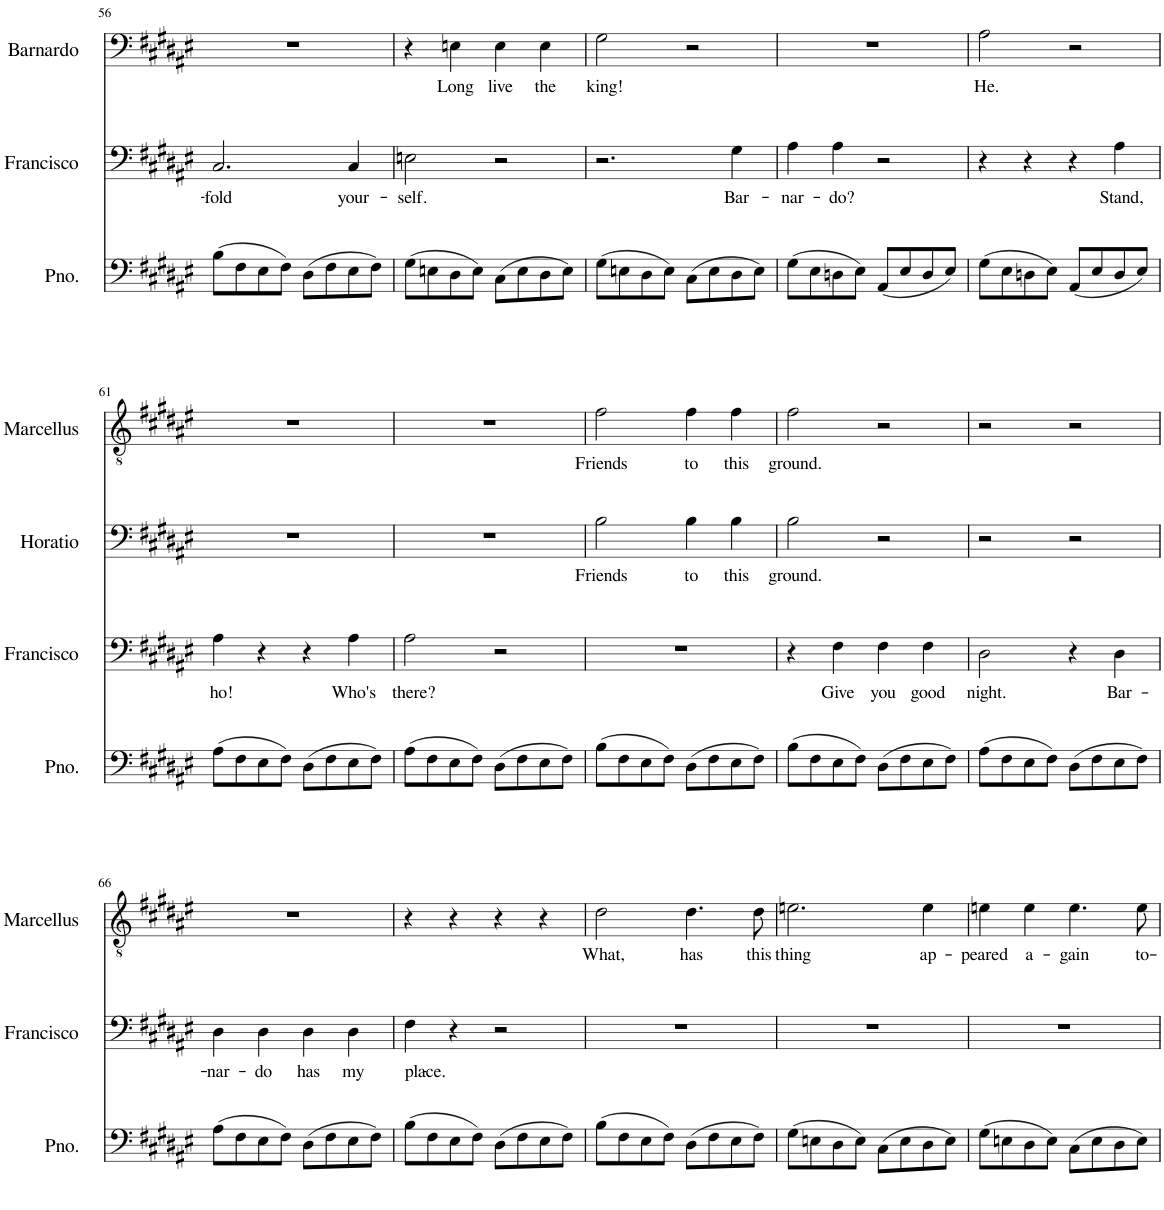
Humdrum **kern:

**kern	**kern	**text	**kern	**text	**kern	**text	**kern	**text
*part5	*part4	*part4	*part3	*part3	*part2	*part2	*part1	*part1
*staff5	*staff4	*staff4	*staff3	*staff3	*staff2	*staff2	*staff1	*staff1
*I"Piano	*I"Francisco	*	*I"Bernardo	*	*I"Horatio	*	*I"Marcellus	*
*I'Pno.	*I'Francisco	*	*	*	*I'Horatio	*	*I'Marcellus	*
!!LO:PB:g=z
*clefF4	*clefF4	*	*clefF4	*	*clefF4	*	*clefGv2	*
*k[f#c#g#d#a#e#]	*k[f#c#g#d#a#e#]	*	*k[f#c#g#d#a#e#]	*	*k[f#c#g#d#a#e#]	*	*k[f#c#g#d#a#e#]	*
*M4/4	*M4/4	*	*M4/4	*	*M4/4	*	*M4/4	*
=56	=56	=56	=56	=56	=56	=56	=56	=56
!	!	!LO:LY:b	!	!	!	!	!	!
8B\L	2.C#/	-fold	1r	.	1r	.	1r	.
8F#\	.	.	.	.	.	.	.	.
8E#\	.	.	.	.	.	.	.	.
8F#\J	.	.	.	.	.	.	.	.
8D#\L	.	.	.	.	.	.	.	.
8F#\	.	.	.	.	.	.	.	.
!	!	!LO:LY:b	!	!	!	!	!	!
8E#\	4C#/	your-	.	.	.	.	.	.
8F#\J	.	.	.	.	.	.	.	.
=57	=57	=57	=57	=57	=57	=57	=57	=57
!	!	!LO:LY:b	!	!	!	!	!	!
8G#\L	2En\	-self.	4r	.	1r	.	1r	.
8En\	.	.	.	.	.	.	.	.
!	!	!	!	!LO:LY:b	!	!	!	!
8D#\	.	.	4En\	Long	.	.	.	.
8E\J	.	.	.	.	.	.	.	.
!	!	!	!	!LO:LY:b	!	!	!	!
8C#\L	2r	.	4E\	live	.	.	.	.
8E\	.	.	.	.	.	.	.	.
!	!	!	!	!LO:LY:b	!	!	!	!
8D#\	.	.	4E\	the	.	.	.	.
8E\J	.	.	.	.	.	.	.	.
=58	=58	=58	=58	=58	=58	=58	=58	=58
!	!	!	!	!LO:LY:b	!	!	!	!
8G#\L	2.r	.	2G#\	king!	1r	.	1r	.
8En\	.	.	.	.	.	.	.	.
8D#\	.	.	.	.	.	.	.	.
8E\J	.	.	.	.	.	.	.	.
8C#\L	.	.	2r	.	.	.	.	.
8E\	.	.	.	.	.	.	.	.
!	!	!LO:LY:b	!	!	!	!	!	!
8D#\	4G#\	Bar-	.	.	.	.	.	.
8E\J	.	.	.	.	.	.	.	.
=59	=59	=59	=59	=59	=59	=59	=59	=59
!	!	!LO:LY:b	!	!	!	!	!	!
8G#\L	4A#\	-nar-	1r	.	1r	.	1r	.
8E#\	.	.	.	.	.	.	.	.
!	!	!LO:LY:b	!	!	!	!	!	!
8Dn\	4A#\	-do?	.	.	.	.	.	.
8E#\J	.	.	.	.	.	.	.	.
8AA#/L	2r	.	.	.	.	.	.	.
8E#/	.	.	.	.	.	.	.	.
8D/	.	.	.	.	.	.	.	.
8E#/J	.	.	.	.	.	.	.	.
=60	=60	=60	=60	=60	=60	=60	=60	=60
!	!	!	!	!LO:LY:b	!	!	!	!
8G#\L	4r	.	2A#\	He.	1r	.	1r	.
8E#\	.	.	.	.	.	.	.	.
8Dn\	4r	.	.	.	.	.	.	.
8E#\J	.	.	.	.	.	.	.	.
8AA#/L	4r	.	2r	.	.	.	.	.
8E#/	.	.	.	.	.	.	.	.
!	!	!LO:LY:b	!	!	!	!	!	!
8D/	4A#\	Stand,	.	.	.	.	.	.
8E#/J	.	.	.	.	.	.	.	.
!!LO:LB:g=z
=61	=61	=61	=61	=61	=61	=61	=61	=61
!	!	!LO:LY:b	!	!	!	!	!	!
8A#\L	4A#\	ho!	1r	.	1r	.	1r	.
8F#\	.	.	.	.	.	.	.	.
8E#\	4r	.	.	.	.	.	.	.
8F#\J	.	.	.	.	.	.	.	.
8D#\L	4r	.	.	.	.	.	.	.
8F#\	.	.	.	.	.	.	.	.
!	!	!LO:LY:b	!	!	!	!	!	!
8E#\	4A#\	Who's	.	.	.	.	.	.
8F#\J	.	.	.	.	.	.	.	.
=62	=62	=62	=62	=62	=62	=62	=62	=62
!	!	!LO:LY:b	!	!	!	!	!	!
8A#\L	2A#\	there?	1r	.	1r	.	1r	.
8F#\	.	.	.	.	.	.	.	.
8E#\	.	.	.	.	.	.	.	.
8F#\J	.	.	.	.	.	.	.	.
8D#\L	2r	.	.	.	.	.	.	.
8F#\	.	.	.	.	.	.	.	.
8E#\	.	.	.	.	.	.	.	.
8F#\J	.	.	.	.	.	.	.	.
=63	=63	=63	=63	=63	=63	=63	=63	=63
!	!	!	!	!	!	!LO:LY:b	!	!LO:LY:b
8B\L	1r	.	1r	.	2B\	Friends	2f#\	Friends
8F#\	.	.	.	.	.	.	.	.
8E#\	.	.	.	.	.	.	.	.
8F#\J	.	.	.	.	.	.	.	.
!	!	!	!	!	!	!LO:LY:b	!	!LO:LY:b
8D#\L	.	.	.	.	4B\	to	4f#\	to
8F#\	.	.	.	.	.	.	.	.
!	!	!	!	!	!	!LO:LY:b	!	!LO:LY:b
8E#\	.	.	.	.	4B\	this	4f#\	this
8F#\J	.	.	.	.	.	.	.	.
=64	=64	=64	=64	=64	=64	=64	=64	=64
!	!	!	!	!	!	!LO:LY:b	!	!LO:LY:b
8B\L	4r	.	1r	.	2B\	ground.	2f#\	ground.
8F#\	.	.	.	.	.	.	.	.
!	!	!LO:LY:b	!	!	!	!	!	!
8E#\	4F#\	Give	.	.	.	.	.	.
8F#\J	.	.	.	.	.	.	.	.
!	!	!LO:LY:b	!	!	!	!	!	!
8D#\L	4F#\	you	.	.	2r	.	2r	.
8F#\	.	.	.	.	.	.	.	.
!	!	!LO:LY:b	!	!	!	!	!	!
8E#\	4F#\	good	.	.	.	.	.	.
8F#\J	.	.	.	.	.	.	.	.
=65	=65	=65	=65	=65	=65	=65	=65	=65
!	!	!LO:LY:b	!	!	!	!	!	!
8A#\L	2D#\	night.	1r	.	2r	.	2r	.
8F#\	.	.	.	.	.	.	.	.
8E#\	.	.	.	.	.	.	.	.
8F#\J	.	.	.	.	.	.	.	.
8D#\L	4r	.	.	.	2r	.	2r	.
8F#\	.	.	.	.	.	.	.	.
!	!	!LO:LY:b	!	!	!	!	!	!
8E#\	4D#\	Bar-	.	.	.	.	.	.
8F#\J	.	.	.	.	.	.	.	.
!!LO:LB:g=z
=66	=66	=66	=66	=66	=66	=66	=66	=66
!	!	!LO:LY:b	!	!	!	!	!	!
8A#\L	4D#\	-nar-	1r	.	1r	.	1r	.
8F#\	.	.	.	.	.	.	.	.
!	!	!LO:LY:b	!	!	!	!	!	!
8E#\	4D#\	-do	.	.	.	.	.	.
8F#\J	.	.	.	.	.	.	.	.
!	!	!LO:LY:b	!	!	!	!	!	!
8D#\L	4D#\	has	.	.	.	.	.	.
8F#\	.	.	.	.	.	.	.	.
!	!	!LO:LY:b	!	!	!	!	!	!
8E#\	4D#\	my	.	.	.	.	.	.
8F#\J	.	.	.	.	.	.	.	.
=67	=67	=67	=67	=67	=67	=67	=67	=67
!	!	!LO:LY:b	!	!	!	!	!	!
8B\L	4F#\	place.-	1r	.	1r	.	4r	.
8F#\	.	.	.	.	.	.	.	.
8E#\	4r	.	.	.	.	.	4r	.
8F#\J	.	.	.	.	.	.	.	.
8D#\L	2r	.	.	.	.	.	4r	.
8F#\	.	.	.	.	.	.	.	.
8E#\	.	.	.	.	.	.	4r	.
8F#\J	.	.	.	.	.	.	.	.
=68	=68	=68	=68	=68	=68	=68	=68	=68
!	!	!	!	!	!	!	!	!LO:LY:b
8B\L	1r	.	1r	.	1r	.	2d#\	What,
8F#\	.	.	.	.	.	.	.	.
8E#\	.	.	.	.	.	.	.	.
8F#\J	.	.	.	.	.	.	.	.
!	!	!	!	!	!	!	!	!LO:LY:b
8D#\L	.	.	.	.	.	.	4.d#\	has
8F#\	.	.	.	.	.	.	.	.
8E#\	.	.	.	.	.	.	.	.
!	!	!	!	!	!	!	!	!LO:LY:b
8F#\J	.	.	.	.	.	.	8d#\	this
=69	=69	=69	=69	=69	=69	=69	=69	=69
!	!	!	!	!	!	!	!	!LO:LY:b
8G#\L	1r	.	1r	.	1r	.	2.en\	thing
8En\	.	.	.	.	.	.	.	.
8D#\	.	.	.	.	.	.	.	.
8E\J	.	.	.	.	.	.	.	.
8C#\L	.	.	.	.	.	.	.	.
8E\	.	.	.	.	.	.	.	.
!	!	!	!	!	!	!	!	!LO:LY:b
8D#\	.	.	.	.	.	.	4e\	ap-
8E\J	.	.	.	.	.	.	.	.
=70	=70	=70	=70	=70	=70	=70	=70	=70
!	!	!	!	!	!	!	!	!LO:LY:b
8G#\L	1r	.	1r	.	1r	.	4en\	-peared
8En\	.	.	.	.	.	.	.	.
!	!	!	!	!	!	!	!	!LO:LY:b
8D#\	.	.	.	.	.	.	4e\	a-
8E\J	.	.	.	.	.	.	.	.
!	!	!	!	!	!	!	!	!LO:LY:b
8C#\L	.	.	.	.	.	.	4.e\	-gain
8E\	.	.	.	.	.	.	.	.
8D#\	.	.	.	.	.	.	.	.
!	!	!	!	!	!	!	!	!LO:LY:b
8E\J	.	.	.	.	.	.	8e\	to-
=	=	=	=	=	=	=	=	=
*-	*-	*-	*-	*-	*-	*-	*-	*-
